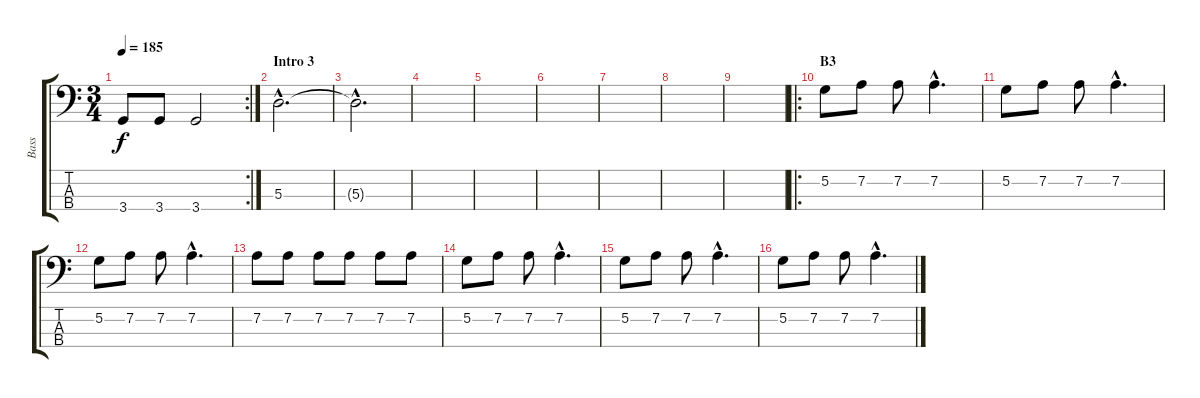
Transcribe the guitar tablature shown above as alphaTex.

\track ("Bass" "Bass") {instrument electricbassfinger}
\staff {score tabs}
\tuning (G2 D2 A1 E1) {hide}
\rc 2
\ts (3 4)
\tempo 185
\clef f4
\ks c
3.4.8{dy f} 3.4.8 3.4.2 |
\section ("" "Intro 3")
5.3{hac}.2{d} |
5.3{hac t}.2{d} |
|
|
|
|
|
|
\ro
\section ("" "B3")
5.2.8{volume 13} 7.2.8 7.2.8 7.2{hac}.4{d} |
5.2.8 7.2.8 7.2.8 7.2{hac}.4{d} |
5.2.8 7.2.8 7.2.8 7.2{hac}.4{d} |
7.2.8 7.2.8 7.2.8 7.2.8 7.2.8 7.2.8 |
5.2.8 7.2.8 7.2.8 7.2{hac}.4{d} |
5.2.8 7.2.8 7.2.8 7.2{hac}.4{d} |
5.2.8 7.2.8 7.2.8 7.2{hac}.4{d}
